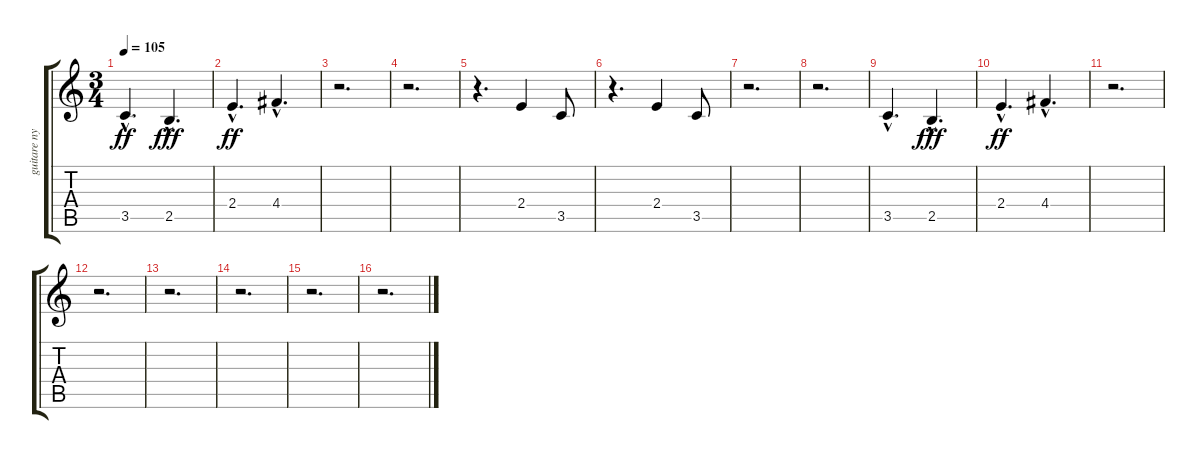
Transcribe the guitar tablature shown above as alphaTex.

\track ("guitare nylon" "guitare ny") {instrument acousticguitarnylon}
\staff {score tabs}
\tuning (E4 B3 G3 D3 A2 E2) {hide}
\ts (3 4)
\tempo 105
\clef g2
\ks c
3.5{hac}.4{d dy ff} 2.5{hac}.4{d dy fff} |
2.4{hac}.4{d dy ff} 4.4{hac}.4{d} |
r.2{d} |
r.2{d} |
r.4{d} 2.4.4 3.5.8 |
r.4{d} 2.4.4 3.5.8 |
r.2{d} |
r.2{d} |
3.5{hac}.4{d} 2.5{hac}.4{d dy fff} |
2.4{hac}.4{d dy ff} 4.4{hac}.4{d} |
r.2{d} |
r.2{d} |
r.2{d} |
r.2{d} |
r.2{d} |
r.2{d}
